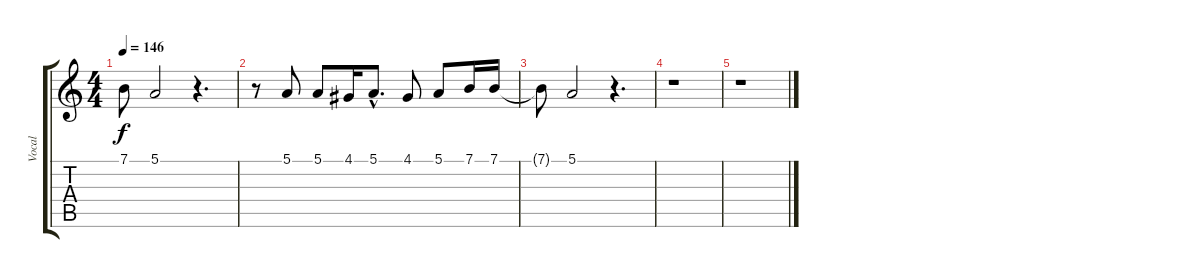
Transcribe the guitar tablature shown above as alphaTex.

\track ("Vocal" "Vocal") {instrument baritonesax}
\staff {score tabs}
\tuning (E4 B3 G3 D3 A2 E2) {hide}
\ts (4 4)
\tempo 146
\clef g2
\ks c
7.1{t}.8{dy f} 5.1.2 r.4{d} |
r.8 5.1.8 5.1.8 4.1.16 5.1{hac}.8{d} 4.1.8 5.1.8 7.1.16 7.1.16 |
7.1{t}.8 5.1.2 r.4{d} |
r.1 |
r.1
